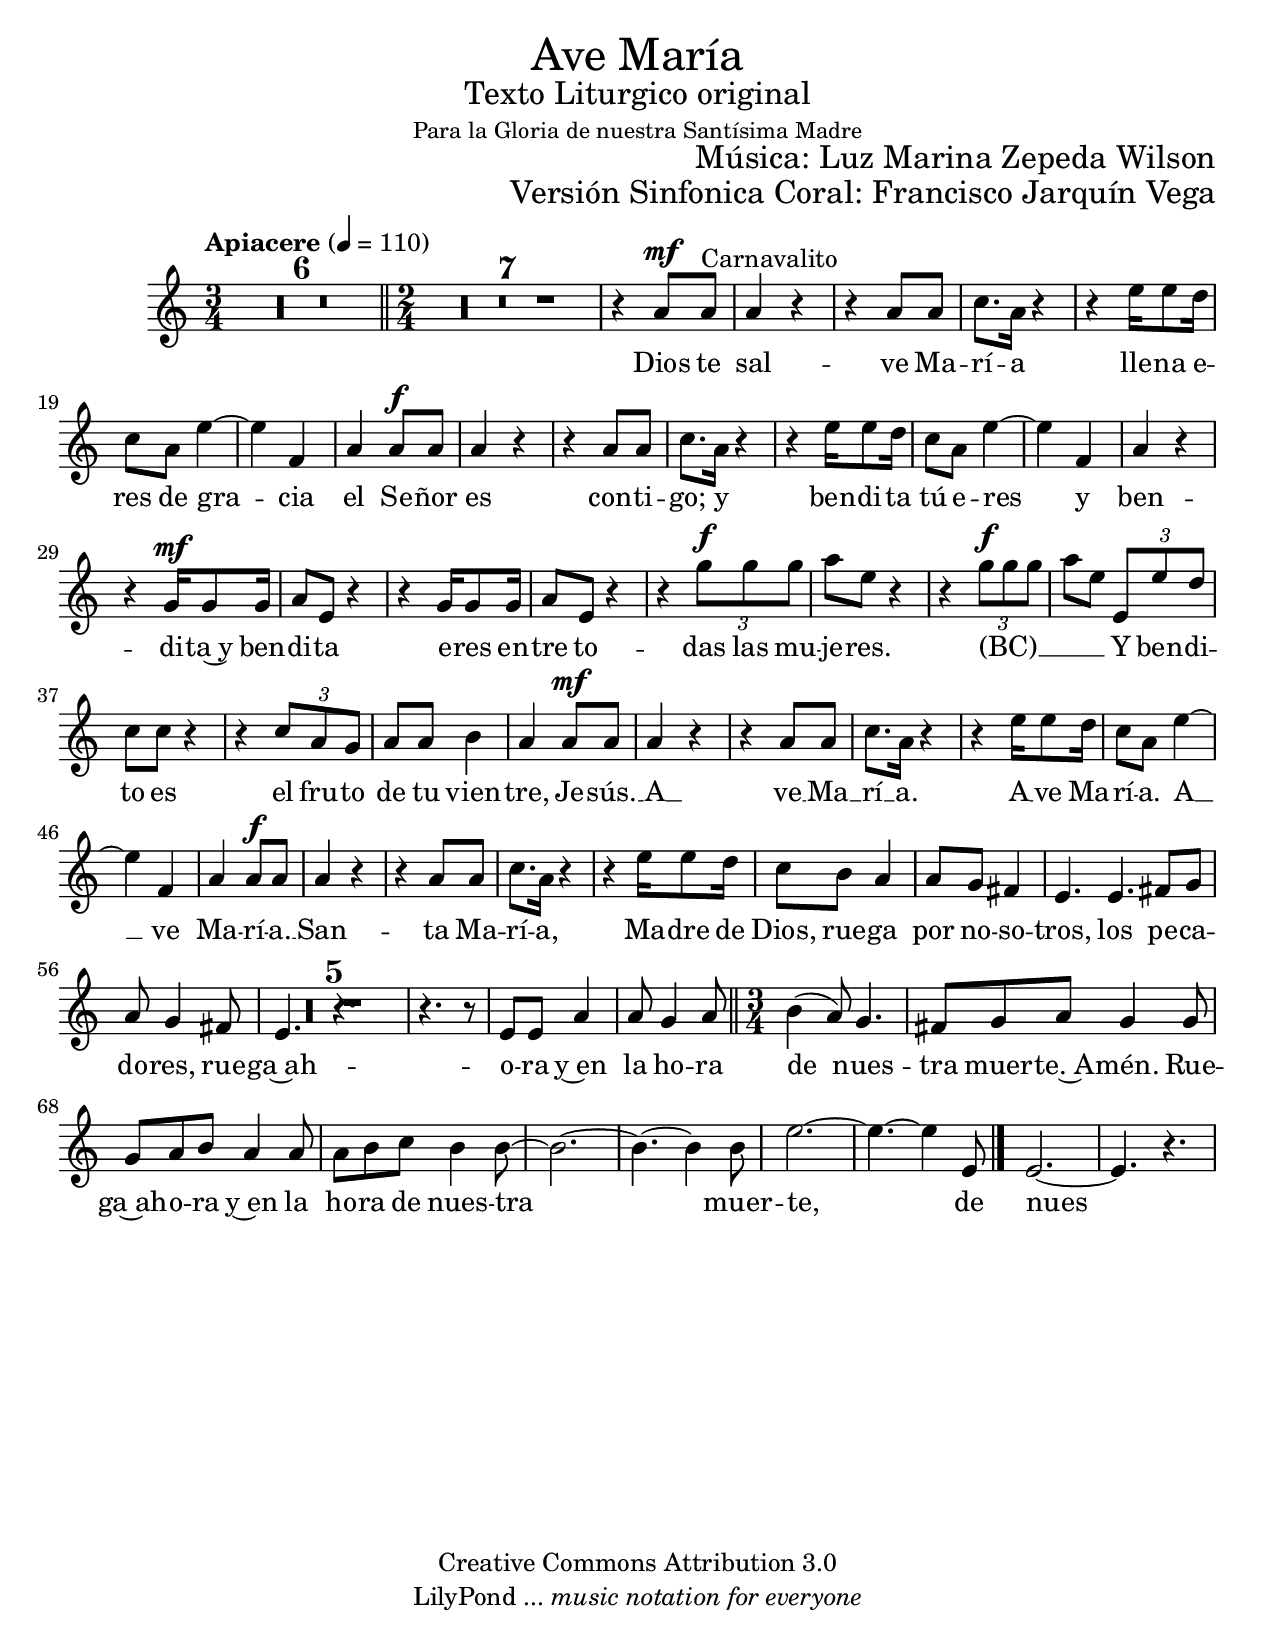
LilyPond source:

% ****************************************************************
%	Misa Criolla - Gloria - Soprano
%	by serach.sam@
% ****************************************************************
\language "espanol"
\version "2.19.49"

#(set-global-staff-size 22)

% --- Parametro globales
global = {
  \tempo "Apiacere" 4=110
  \key la \minor
  \time 3/4
  s2.*6
  \bar "||"
  \time 2/4
  s2*59
  \bar "||"
  \time 3/4
  s2.*8
  \bar "|."
}

\markup { \fill-line { \center-column { \fontsize #5 "Ave María" \fontsize #2 "Texto Liturgico original" \small "Para la Gloria de nuestra Santísima Madre" } } }
\markup { \fill-line { " " \fontsize #2 "Música: Luz Marina Zepeda Wilson"  } }
\markup { \fill-line { " " \fontsize #2 "Versión Sinfonica Coral: Francisco Jarquín Vega"  } }
\header {
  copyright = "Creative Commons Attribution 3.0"
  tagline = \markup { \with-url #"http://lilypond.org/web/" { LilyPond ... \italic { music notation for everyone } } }
  breakbefore = ##t
}

% --- Musica
soprano = \relative do'' {
  \compressFullBarRests
  \dynamicUp
  R2.*6				| %6
  R2*7				| %13
  r4 la8\mf la^"Carnavalito"	| %14
  la4 r				| %15
  r4 la8 la			| %16
  do8. la16 r4			| %17
  r4 mi'16 mi8 re16		| %18
  do8 la mi'4~			| %19
  mi4 fa,			| %20
  la4 la8\f la			| %21
  la4 r				| %22
  r4 la8 la			| %23
  do8. la16 r4			| %24
  r4 mi'16 mi8 re16		| %25
  do8 la mi'4~			| %26
  mi4 fa,4 			| %27
  la4 r				| %28
  r4 sol16\mf sol8 sol16		| %29
  la8 mi r4			| %30
  r4 sol16 sol8 sol16		| %31
  la8 mi r4			| %32
  r4 \tuplet 3/2 {sol'8\f sol sol} | %33
  la8 mi r4			| %34
  r4 \tuplet 3/2 {sol8\f sol sol} | %35
  la8 mi \tuplet 3/2 {mi,8 mi' re} | %36
  do8 do r4			| %37
  r4 \tuplet 3/2 {do8 la sol}	| %38
  la8 la si4			| %39
  la4 la8\mf la			| %40
  la4 r				| %41
  r4 la8 la			| %42
  do8. la16 r4			| %43
  r4 mi'16 mi8 re16		| %44
  do8 la mi'4~			| %45
  mi4 fa,				| %46
  la4 la8\f la			| %47
  la4 r				| %48
  r4 la8 la			| %49
  do8. la16 r4			| %50
  r4 mi'16 mi8 re16		| %51
  do8 si| %52
  la4 la8 sol fas4		| %53
  mi4. mi			| %54
  fas8 sol la sol4 fas8		| %55
  mi4. r				| %56
  R2.*3				| %59
  r4. r8 mi8 mi			| %60
  la4 la8 sol4 la8		| %61
  si4( la8) sol4.		| %62
  fas8 sol la sol4 sol8		| %63
  sol8 la si la4 la8		| %64
  la8 si do si4 si8~		| %65
  si2.~				| %66
  si4.~ si4 si8			| %67
  mi2.~				| %68
  mi4.~ mi4 mi,8			| %69
  mi2.~				| %70
  mi4. r				| %71
}

% --- Letra
letra = \lyricmode {
  Dios te sal -- ve Ma -- rí -- a
  lle -- na e -- res de gra -- cia
  el Se -- ñor es con -- ti -- go;
  y ben -- di -- ta tú e -- res
  y ben -- di -- ta~y ben -- di -- ta e -- res
  en -- tre to -- das las mu -- je -- res.
  (BC) __ _ _ _ _
  Y ben -- di -- to es el fru -- to
  de tu vien -- tre, Je -- sús. __
  A __ ve __ Ma __ rí __ a.
  A __ ve Ma -- rí -- a.
  A __ ve Ma -- rí -- a. __
  San -- ta Ma -- rí -- a, Ma -- dre de Dios,
  rue -- ga por no -- so -- tros, los pe -- ca -- do -- res,
  rue -- ga~ah -- o -- ra y~en la ho -- ra
  de nues -- tra muer -- te.~A -- mén.
  Rue -- ga~ah -- o -- ra y~en la ho -- ra
  de nues -- tra muer -- te, de nues -- tra muer -- te,
  de nues -- tra muer -- te. __ A -- mén, a -- mén. __
}

\score {
  <<
    \new Staff <<
      \new Voice = "voz" << \global \soprano >>
      \new Lyrics \lyricsto "voz" \letra
    >>
  >>
  \midi {}
  \layout {}
}

\paper {
  #(set-paper-size "letter")
}